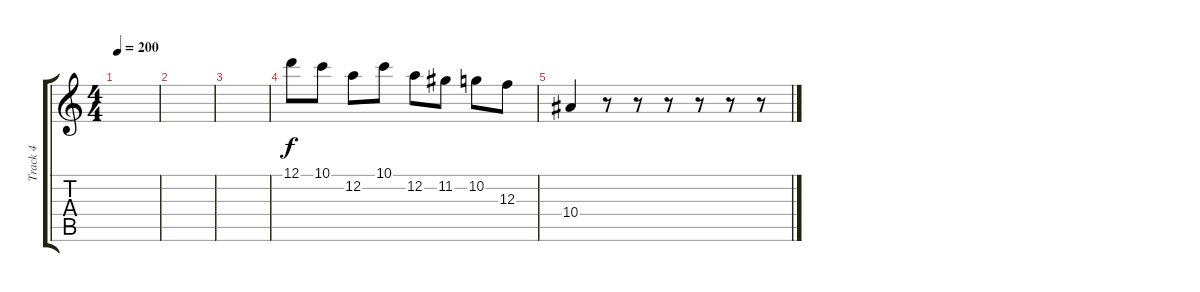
\track ("Track 4" "Track 4") {instrument overdrivenguitar}
\staff {score tabs}
\tuning (D4 A3 F3 C3 G2 C2) {hide}
\ts (4 4)
\tempo 200
\clef g2
\ks c
|
|
|
12.1.8 10.1.8 12.2.8 10.1.8 12.2.8 11.2.8 10.2.8 12.3.8 |
10.4.4 r.8 r.8 r.8 r.8 r.8 r.8
